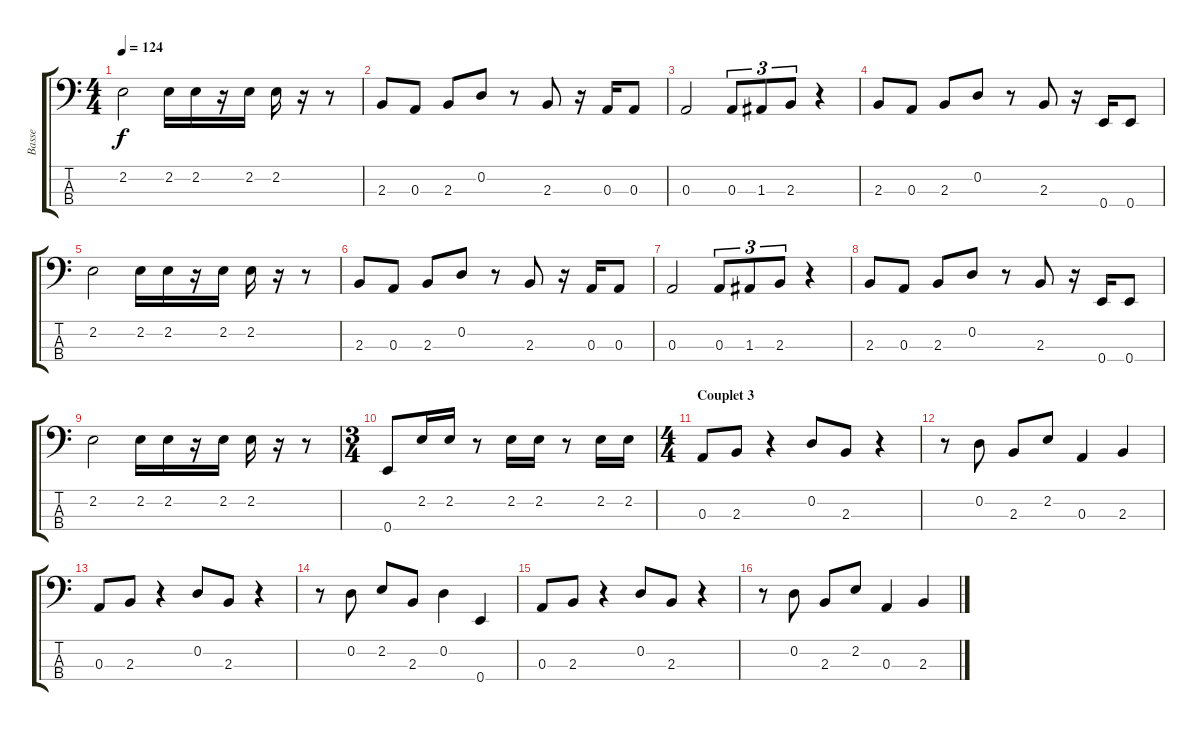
\track ("Basse" "Basse") {instrument electricbassfinger}
\staff {score tabs}
\tuning (G2 D2 A1 E1) {hide}
\ts (4 4)
\tempo 124
\clef f4
\ks c
2.2.2{dy f} 2.2.16 2.2.16 r.16 2.2.16 2.2.16 r.16 r.8 |
2.3.8 0.3.8 2.3.8 0.2.8 r.8 2.3.8 r.16 0.3.16 0.3.8 |
0.3.2 0.3.8{tu (3 2)} 1.3.8{tu (3 2)} 2.3.8{tu (3 2)} r.4 |
2.3.8 0.3.8 2.3.8 0.2.8 r.8 2.3.8 r.16 0.4.16 0.4.8 |
2.2.2 2.2.16 2.2.16 r.16 2.2.16 2.2.16 r.16 r.8 |
2.3.8 0.3.8 2.3.8 0.2.8 r.8 2.3.8 r.16 0.3.16 0.3.8 |
0.3.2 0.3.8{tu (3 2)} 1.3.8{tu (3 2)} 2.3.8{tu (3 2)} r.4 |
2.3.8 0.3.8 2.3.8 0.2.8 r.8 2.3.8 r.16 0.4.16 0.4.8 |
2.2.2 2.2.16 2.2.16 r.16 2.2.16 2.2.16 r.16 r.8 |
\ts (3 4)
0.4.8 2.2.16 2.2.16 r.8 2.2.16 2.2.16 r.8 2.2.16 2.2.16 |
\ts (4 4)
\section ("" "Couplet 3")
0.3.8 2.3.8 r.4 0.2.8 2.3.8 r.4 |
r.8 0.2.8 2.3.8 2.2.8 0.3.4 2.3.4 |
0.3.8 2.3.8 r.4 0.2.8 2.3.8 r.4 |
r.8 0.2.8 2.2.8 2.3.8 0.2.4 0.4.4 |
0.3.8 2.3.8 r.4 0.2.8 2.3.8 r.4 |
r.8 0.2.8 2.3.8 2.2.8 0.3.4 2.3.4
